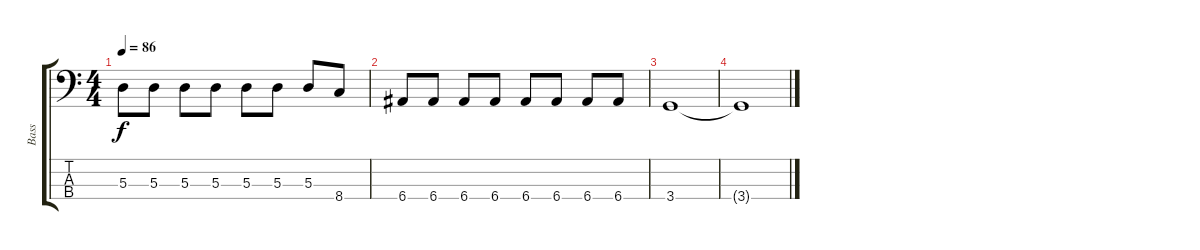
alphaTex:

\track ("Bass" "Bass") {instrument electricbassfinger}
\staff {score tabs}
\tuning (G2 D2 A1 E1) {hide}
\ts (4 4)
\tempo 86
\clef f4
\ks c
5.3.8{dy f} 5.3.8 5.3.8 5.3.8 5.3.8 5.3.8 5.3.8 8.4.8 |
6.4.8 6.4.8 6.4.8 6.4.8 6.4.8 6.4.8 6.4.8 6.4.8 |
3.4.1 |
3.4{t}.1
